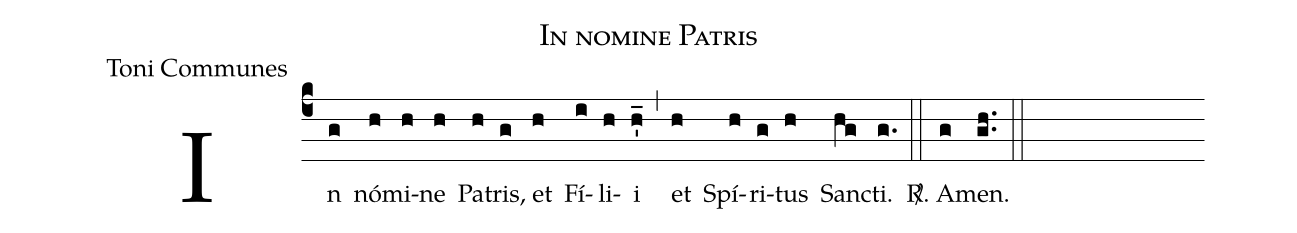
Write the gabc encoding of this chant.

name:In nomine Patris;
office-part:Toni Communes;
%%
(c4) In(g) nó(h)mi(h)ne(h) Pa(h)tris(g), et(h) Fí(i)li(h)i(h'_) (,) et(h) Spí(h)ri(g)tus(h) Sanc(hg)ti.(g.) (::) <sp>R/</sp>. A(g)men.(gh..) (::)
